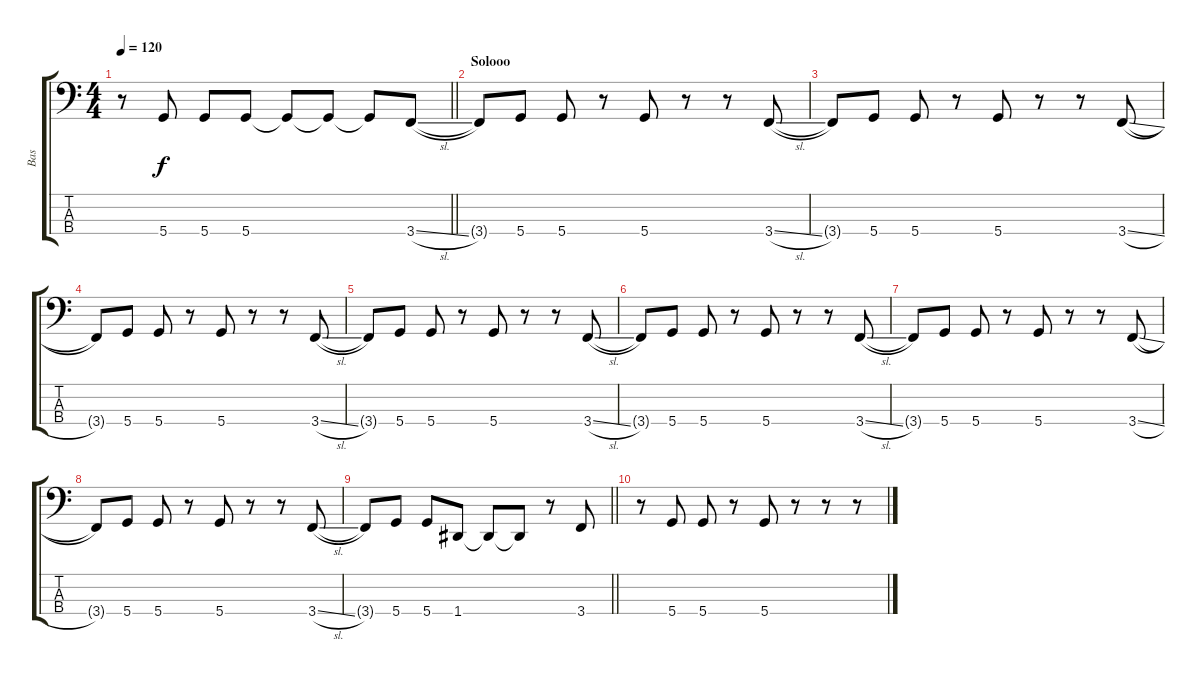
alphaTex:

\track ("Bas" "Bas") {instrument electricbassfinger}
\staff {score tabs}
\tuning (G2 D2 A1 D1) {hide}
\ts (4 4)
\tempo 120
\clef f4
\barLineRight lightlight
\ks c
r.8{dy f} 5.4.8 5.4.8 5.4.8 5.4{t}.8 5.4{t}.8 5.4{t}.8 3.4{sl}.8 |
\section ("" "Solooo")
3.4{t}.8 5.4.8 5.4.8 r.8 5.4.8 r.8 r.8 3.4{sl}.8 |
3.4{t}.8 5.4.8 5.4.8 r.8 5.4.8 r.8 r.8 3.4{sl}.8 |
3.4{t}.8 5.4.8 5.4.8 r.8 5.4.8 r.8 r.8 3.4{sl}.8 |
3.4{t}.8 5.4.8 5.4.8 r.8 5.4.8 r.8 r.8 3.4{sl}.8 |
3.4{t}.8 5.4.8 5.4.8 r.8 5.4.8 r.8 r.8 3.4{sl}.8 |
3.4{t}.8 5.4.8 5.4.8 r.8 5.4.8 r.8 r.8 3.4{sl}.8 |
3.4{t}.8 5.4.8 5.4.8 r.8 5.4.8 r.8 r.8 3.4{sl}.8 |
\barLineRight lightlight
3.4{t}.8 5.4.8 5.4.8 1.4.8 1.4{t}.8 1.4{t}.8 r.8 3.4.8 |
r.8 5.4.8 5.4.8 r.8 5.4.8 r.8 r.8 r.8
